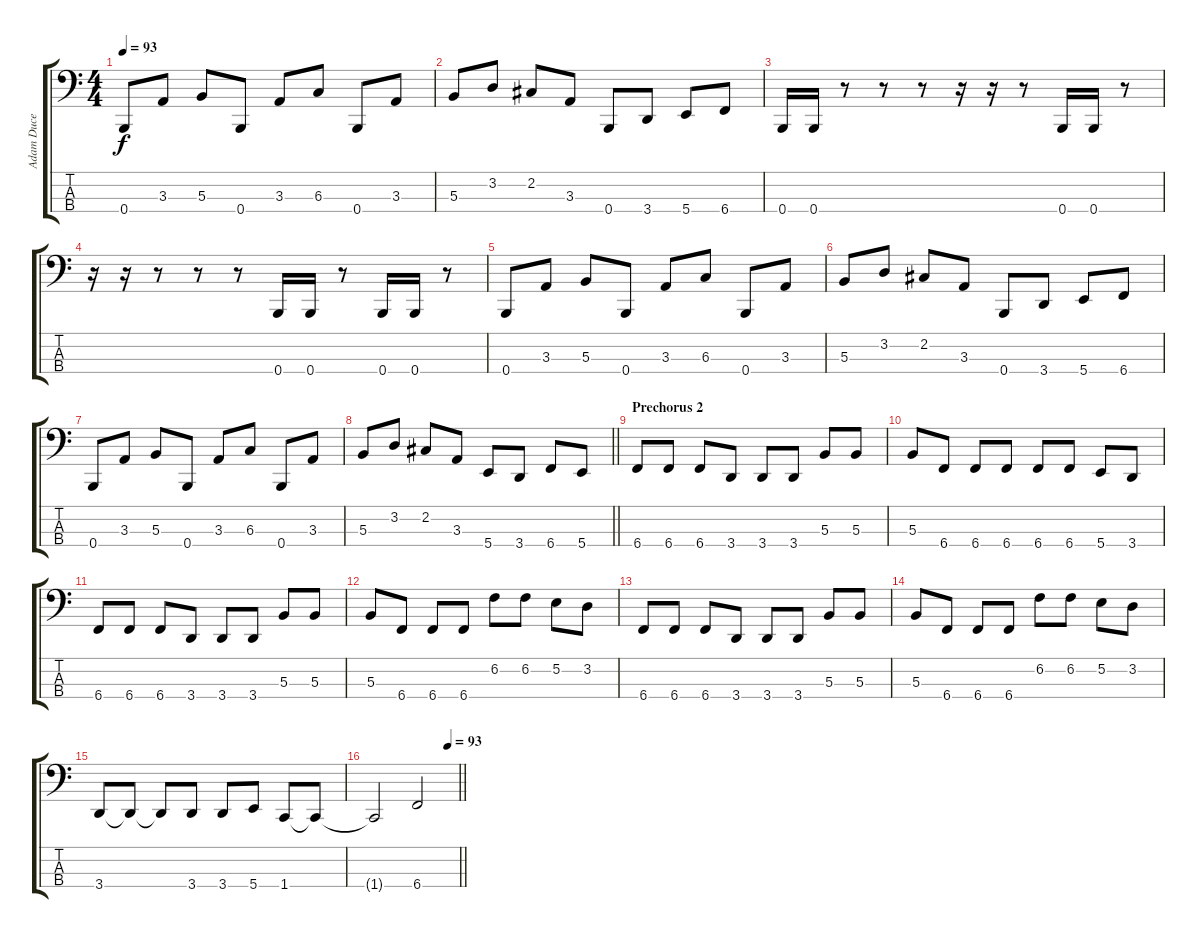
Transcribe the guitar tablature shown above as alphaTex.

\track ("Adam Duce" "Adam Duce") {instrument electricbassfinger}
\staff {score tabs}
\tuning (E2 B1 Gb1 B0) {hide}
\ts (4 4)
\tempo 93
\clef f4
\ks c
0.4.8{dy f} 3.3.8 5.3.8 0.4.8 3.3.8 6.3.8 0.4.8 3.3.8 |
5.3.8 3.2.8 2.2.8 3.3.8 0.4.8 3.4.8 5.4.8 6.4.8 |
0.4.16 0.4.16 r.8 r.8 r.8 r.16 r.16 r.8 0.4.16 0.4.16 r.8 |
r.16 r.16 r.8 r.8 r.8 0.4.16 0.4.16 r.8 0.4.16 0.4.16 r.8 |
0.4.8 3.3.8 5.3.8 0.4.8 3.3.8 6.3.8 0.4.8 3.3.8 |
5.3.8 3.2.8 2.2.8 3.3.8 0.4.8 3.4.8 5.4.8 6.4.8 |
0.4.8 3.3.8 5.3.8 0.4.8 3.3.8 6.3.8 0.4.8 3.3.8 |
\barLineRight lightlight
5.3.8 3.2.8 2.2.8 3.3.8 5.4.8 3.4.8 6.4.8 5.4.8 |
\section ("" "Prechorus 2")
6.4.8 6.4.8 6.4.8 3.4.8 3.4.8 3.4.8 5.3.8 5.3.8 |
5.3.8 6.4.8 6.4.8 6.4.8 6.4.8 6.4.8 5.4.8 3.4.8 |
6.4.8 6.4.8 6.4.8 3.4.8 3.4.8 3.4.8 5.3.8 5.3.8 |
5.3.8 6.4.8 6.4.8 6.4.8 6.2.8 6.2.8 5.2.8 3.2.8 |
6.4.8 6.4.8 6.4.8 3.4.8 3.4.8 3.4.8 5.3.8 5.3.8 |
5.3.8 6.4.8 6.4.8 6.4.8 6.2.8 6.2.8 5.2.8 3.2.8 |
3.4.8 3.4{t}.8 3.4{t}.8 3.4.8 3.4.8 5.4.8 1.4.8 1.4{t}.8 |
\tempo (93 0.875)
\barLineRight lightlight
1.4{t}.2 6.4{ss}.2
